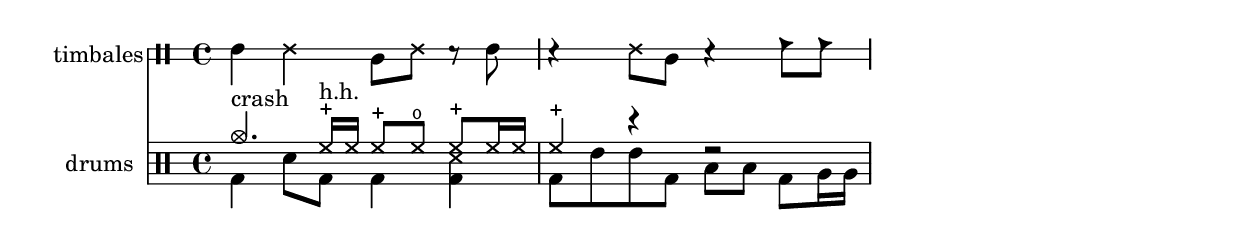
%% Do not edit this file; it is automatically
%% generated from LSR http://lsr.dsi.unimi.it
%% This file is in the public domain.
\version "2.13.20"

\header {
  lsrtags = "rhythms, percussion"

%% Translation of GIT committish: 0b55335aeca1de539bf1125b717e0c21bb6fa31b
  texidoces = "
Mediante la utilización de las potentes herramientas preconfiguradas
como la función @code{\\drummode} y el contexto @code{DrumStaff}, la
introducción de partes para percusión es muy fácil: las percusiones se
sitúan en sus propias posiciones de pentagrama (con una clave
especial) y tienen las cabezas correspondientes al instrumento.  Es
posible añadir un símbolo adicional a la percusión o reducir el número
de líneas.

"
  doctitlees = "Escritura de partes de percusión"

%% Translation of GIT committish: 9a65042d49324f2e3dff18c4b0858def81232eea
  texidocfr = "
Grâce à la puissance des outils préconfigurés tels que la fonction
@code{\\drummode} et le contexte @code{DrumStaff}, la saisie de
parties pour percussions est extrêmement simplifiée : chaque composant
d'une batterie trouve sa place sur une portée dédiée (avec une clef
spécifique) et les têtes de note sont spécifiques à chaque élément.
Il est également possible d'affecter un symbole particulier à chaque
élément, tout comme de restreindre le nombre de lignes de la portée.

"

  doctitlefr = "Ajout de parties de batterie"


  texidoc = "
Using the powerful pre-configured tools such as the @code{\\drummode}
function and the @code{DrumStaff} context, inputting drum parts is
quite easy: drums are placed at their own staff positions (with a
special clef symbol) and have note heads according to the drum.
Attaching an extra symbol to the drum or restricting the number of
lines is possible.

"
  doctitle = "Adding drum parts"
} % begin verbatim

drh = \drummode { cymc4.^"crash" hhc16^"h.h." hh hhc8 hho hhc8 hh16 hh hhc4 r4 r2 }
drl = \drummode { bd4 sn8 bd bd4 << bd ss >>  bd8 tommh tommh bd toml toml bd tomfh16 tomfh }
timb = \drummode { timh4 ssh timl8 ssh r timh r4 ssh8 timl r4 cb8 cb }

\score {
  <<
    \new DrumStaff \with {
      drumStyleTable = #timbales-style
      \override StaffSymbol #'line-count = #2
      \override BarLine #'bar-size = #2
    } <<
      \set Staff.instrumentName = #"timbales"
      \timb
    >>
    \new DrumStaff <<
      \set Staff.instrumentName = #"drums"
      \new DrumVoice { \stemUp \drh }
      \new DrumVoice { \stemDown \drl }
    >>
  >>
  \layout { }
  \midi {
    \context {
      \Score
      tempoWholesPerMinute = #(ly:make-moment 120 4)
    }
  }
}

